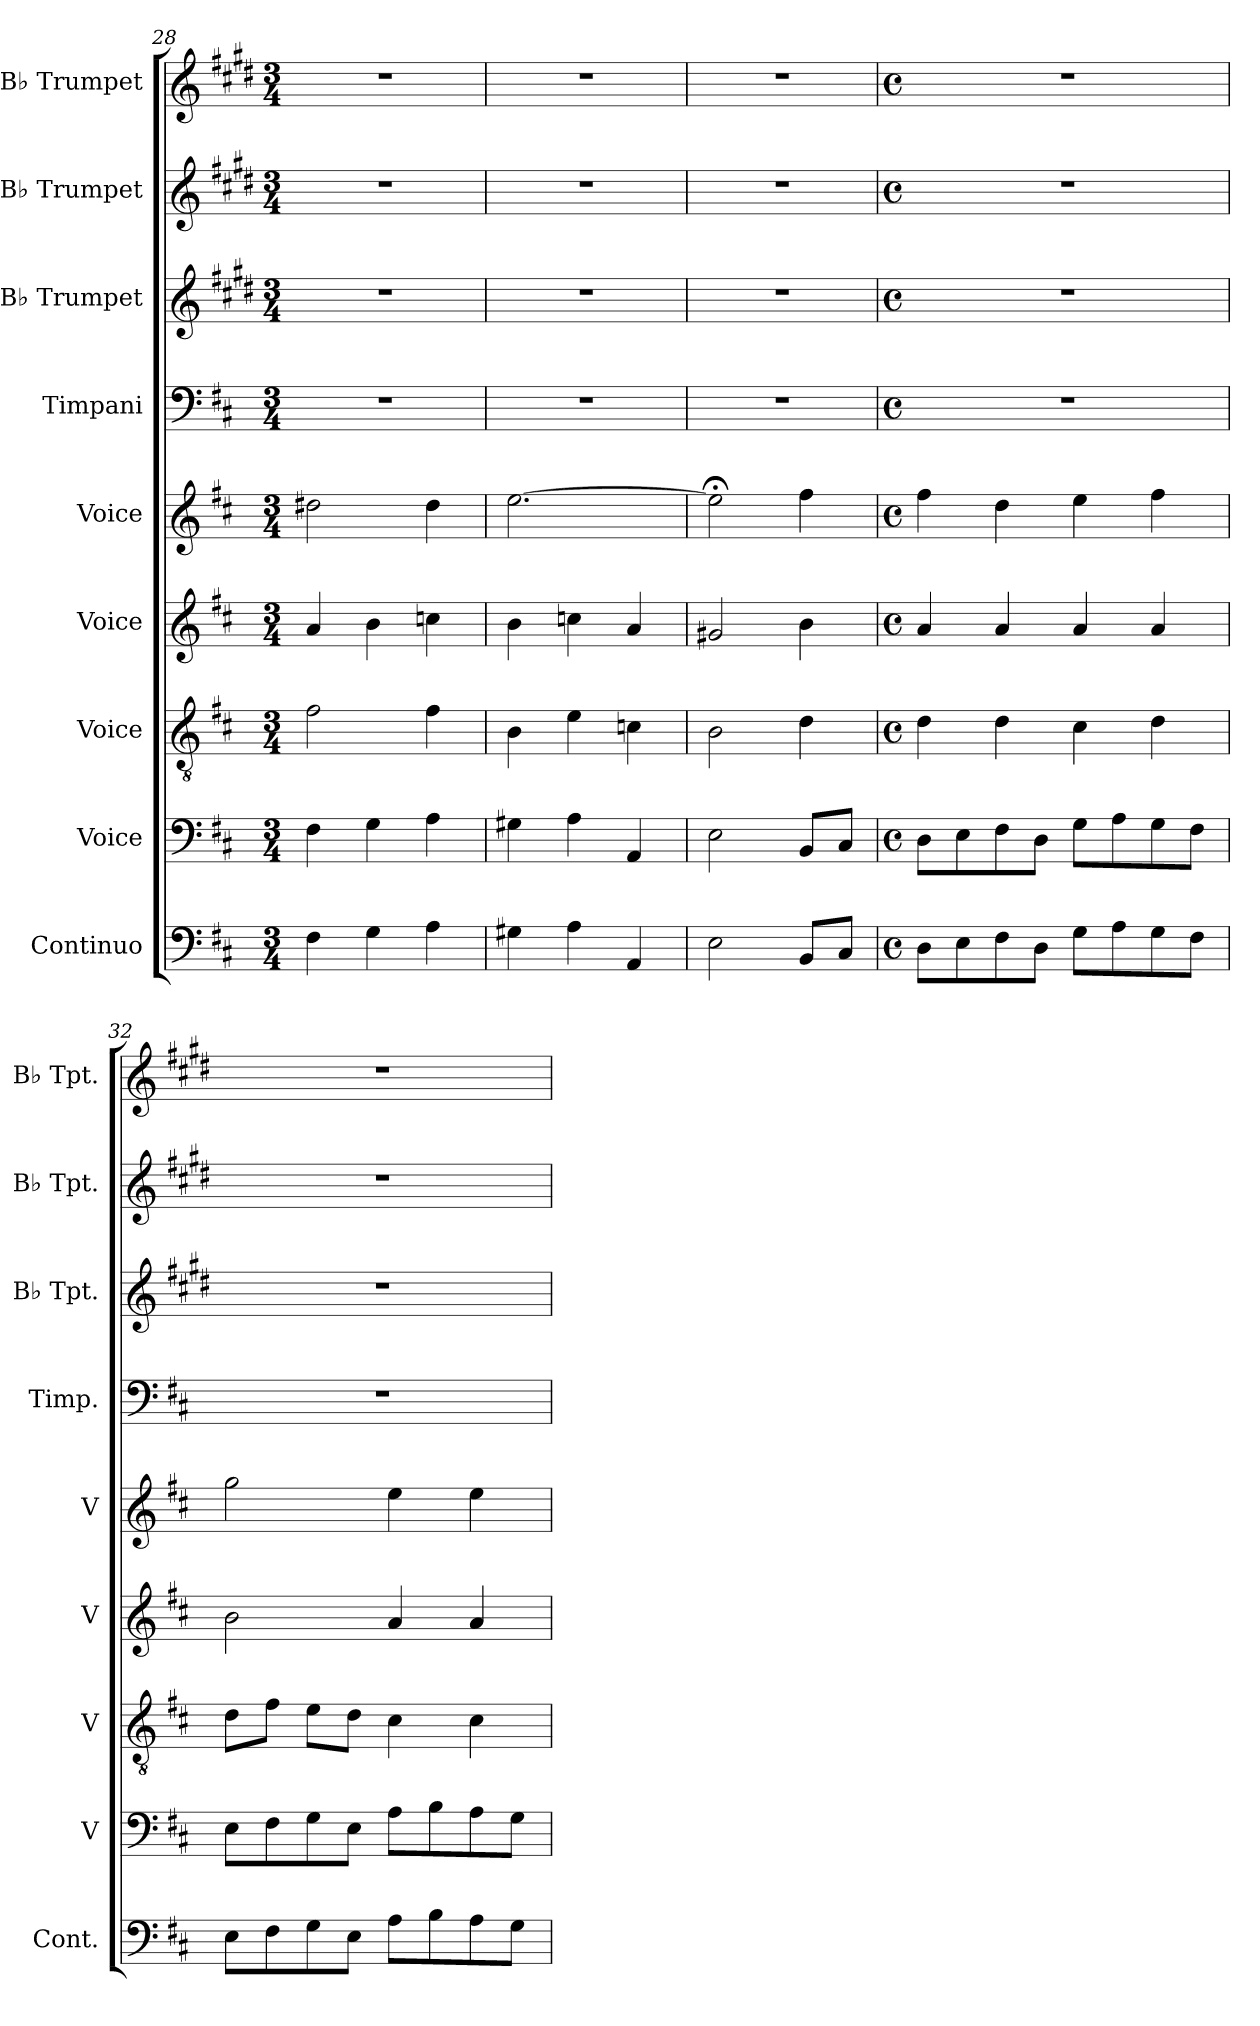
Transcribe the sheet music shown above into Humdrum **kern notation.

**kern	**kern	**kern	**kern	**kern	**kern	**kern	**kern	**kern
*part9	*part8	*part7	*part6	*part5	*part4	*part3	*part2	*part1
*staff9	*staff8	*staff7	*staff6	*staff5	*staff4	*staff3	*staff2	*staff1
*I"Continuo	*I"Voice	*I"Voice	*I"Voice	*I"Voice	*I"Timpani	*I"B♭ Trumpet	*I"B♭ Trumpet	*I"B♭ Trumpet
*I'Cont.	*I'V	*I'V	*I'V	*I'V	*I'Timp.	*I'B♭ Tpt.	*I'B♭ Tpt.	*I'B♭ Tpt.
*clefF4	*clefF4	*clefGv2	*clefG2	*clefG2	*clefF4	*clefG2	*clefG2	*clefG2
*ITrd7c12	*	*	*	*	*	*ITrd1c2	*ITrd1c2	*ITrd1c2
*k[f#c#]	*k[f#c#]	*k[f#c#]	*k[f#c#]	*k[f#c#]	*k[f#c#]	*k[f#c#]	*k[f#c#]	*k[f#c#]
*M3/4	*M3/4	*M3/4	*M3/4	*M3/4	*M3/4	*M3/4	*M3/4	*M3/4
=28	=28	=28	=28	=28	=28	=28	=28	=28
4FF#\	4F#\	2f#\	4a/	2dd#X\	2.r	2.r	2.r	2.r
4GG\	4G\	.	4b\	.	.	.	.	.
4AA\	4A\	4f#\	4ccn\	4dd#\	.	.	.	.
=29	=29	=29	=29	=29	=29	=29	=29	=29
4GG#X\	4G#X\	4B\	4b\	[2.ee\	2.r	2.r	2.r	2.r
4AA\	4A\	4e\	4ccn\	.	.	.	.	.
4AAA/	4AA/	4cn\	4a/	.	.	.	.	.
=30	=30	=30	=30	=30	=30	=30	=30	=30
2EE\	2E\	2B\	2g#X/	2ee;<\]	2.r	2.r	2.r	2.r
8BBB/L	8BB/L	4d\	4b\	4ff#\	.	.	.	.
8CC#/J	8C#/J	.	.	.	.	.	.	.
!!LO:PB:g=z
=31	=31	=31	=31	=31	=31	=31	=31	=31
*M4/4	*M4/4	*M4/4	*M4/4	*M4/4	*M4/4	*M4/4	*M4/4	*M4/4
*met(c)	*met(c)	*met(c)	*met(c)	*met(c)	*met(c)	*met(c)	*met(c)	*met(c)
8DD\L	8D\L	4d\	4a/	4ff#\	1r	1r	1r	1r
8EE\	8E\	.	.	.	.	.	.	.
8FF#\	8F#\	4d\	4a/	4dd\	.	.	.	.
8DD\J	8D\J	.	.	.	.	.	.	.
8GG\L	8G\L	4c#\	4a/	4ee\	.	.	.	.
8AA\	8A\	.	.	.	.	.	.	.
8GG\	8G\	4d\	4a/	4ff#\	.	.	.	.
8FF#\J	8F#\J	.	.	.	.	.	.	.
=32	=32	=32	=32	=32	=32	=32	=32	=32
8EE\L	8E\L	8d\L	2b\	2gg\	1r	1r	1r	1r
8FF#\	8F#\	8f#\J	.	.	.	.	.	.
8GG\	8G\	8e\L	.	.	.	.	.	.
8EE\J	8E\J	8d\J	.	.	.	.	.	.
8AA\L	8A\L	4c#\	4a/	4ee\	.	.	.	.
8BB\	8B\	.	.	.	.	.	.	.
8AA\	8A\	4c#\	4a/	4ee\	.	.	.	.
8GG\J	8G\J	.	.	.	.	.	.	.
=	=	=	=	=	=	=	=	=
*-	*-	*-	*-	*-	*-	*-	*-	*-
